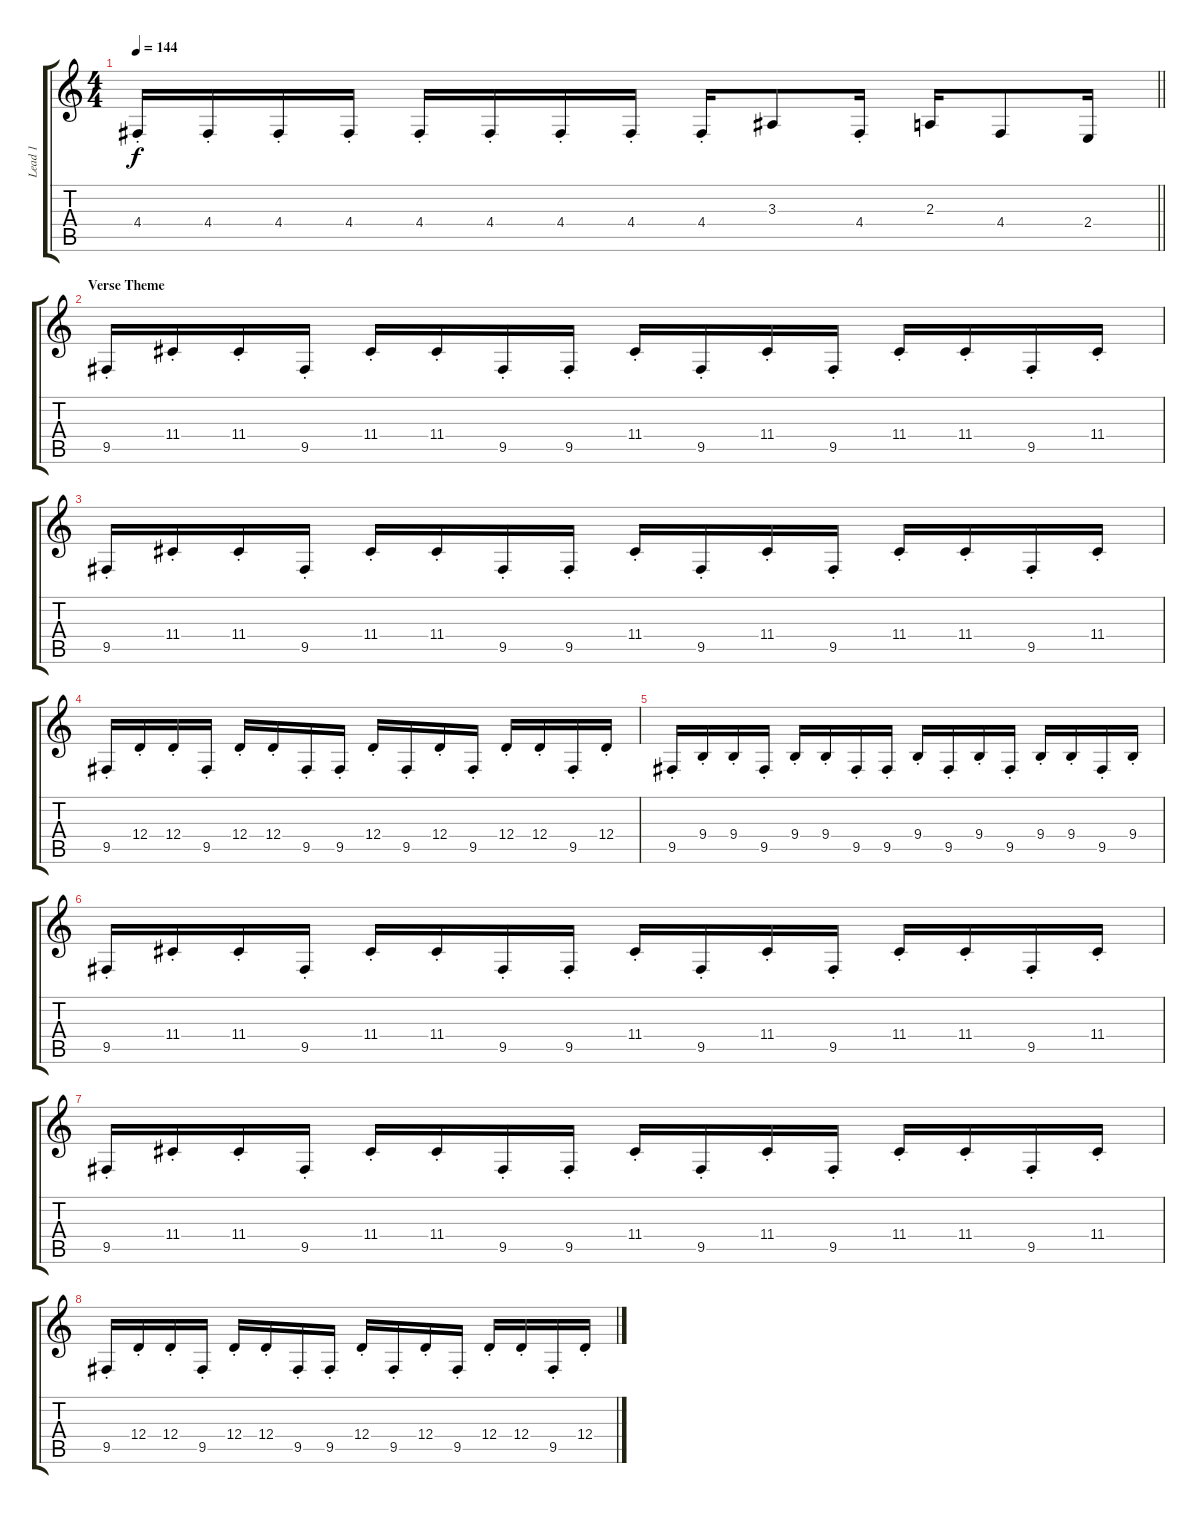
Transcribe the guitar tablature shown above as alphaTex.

\track ("Lead 1" "Lead 1") {instrument lead2sawtooth}
\staff {score tabs}
\tuning (E4 B3 G3 D3 A2 E2) {hide}
\ts (4 4)
\tempo 144
\clef g2
\barLineRight lightlight
\ks c
4.4{st}.16{dy f} 4.4{st}.16 4.4{st}.16 4.4{st}.16 4.4{st}.16 4.4{st}.16 4.4{st}.16 4.4{st}.16 4.4{st}.16 3.3.8 4.4{st}.16 2.3.16 4.4.8 2.4.16 |
\section ("" "Verse Theme")
9.5{st}.16 11.4{st}.16 11.4{st}.16 9.5{st}.16 11.4{st}.16 11.4{st}.16 9.5{st}.16 9.5{st}.16 11.4{st}.16 9.5{st}.16 11.4{st}.16 9.5{st}.16 11.4{st}.16 11.4{st}.16 9.5{st}.16 11.4{st}.16 |
9.5{st}.16 11.4{st}.16 11.4{st}.16 9.5{st}.16 11.4{st}.16 11.4{st}.16 9.5{st}.16 9.5{st}.16 11.4{st}.16 9.5{st}.16 11.4{st}.16 9.5{st}.16 11.4{st}.16 11.4{st}.16 9.5{st}.16 11.4{st}.16 |
9.5{st}.16 12.4{st}.16 12.4{st}.16 9.5{st}.16 12.4{st}.16 12.4{st}.16 9.5{st}.16 9.5{st}.16 12.4{st}.16 9.5{st}.16 12.4{st}.16 9.5{st}.16 12.4{st}.16 12.4{st}.16 9.5{st}.16 12.4{st}.16 |
9.5{st}.16 9.4{st}.16 9.4{st}.16 9.5{st}.16 9.4{st}.16 9.4{st}.16 9.5{st}.16 9.5{st}.16 9.4{st}.16 9.5{st}.16 9.4{st}.16 9.5{st}.16 9.4{st}.16 9.4{st}.16 9.5{st}.16 9.4{st}.16 |
9.5{st}.16 11.4{st}.16 11.4{st}.16 9.5{st}.16 11.4{st}.16 11.4{st}.16 9.5{st}.16 9.5{st}.16 11.4{st}.16 9.5{st}.16 11.4{st}.16 9.5{st}.16 11.4{st}.16 11.4{st}.16 9.5{st}.16 11.4{st}.16 |
9.5{st}.16 11.4{st}.16 11.4{st}.16 9.5{st}.16 11.4{st}.16 11.4{st}.16 9.5{st}.16 9.5{st}.16 11.4{st}.16 9.5{st}.16 11.4{st}.16 9.5{st}.16 11.4{st}.16 11.4{st}.16 9.5{st}.16 11.4{st}.16 |
9.5{st}.16 12.4{st}.16 12.4{st}.16 9.5{st}.16 12.4{st}.16 12.4{st}.16 9.5{st}.16 9.5{st}.16 12.4{st}.16 9.5{st}.16 12.4{st}.16 9.5{st}.16 12.4{st}.16 12.4{st}.16 9.5{st}.16 12.4{st}.16
